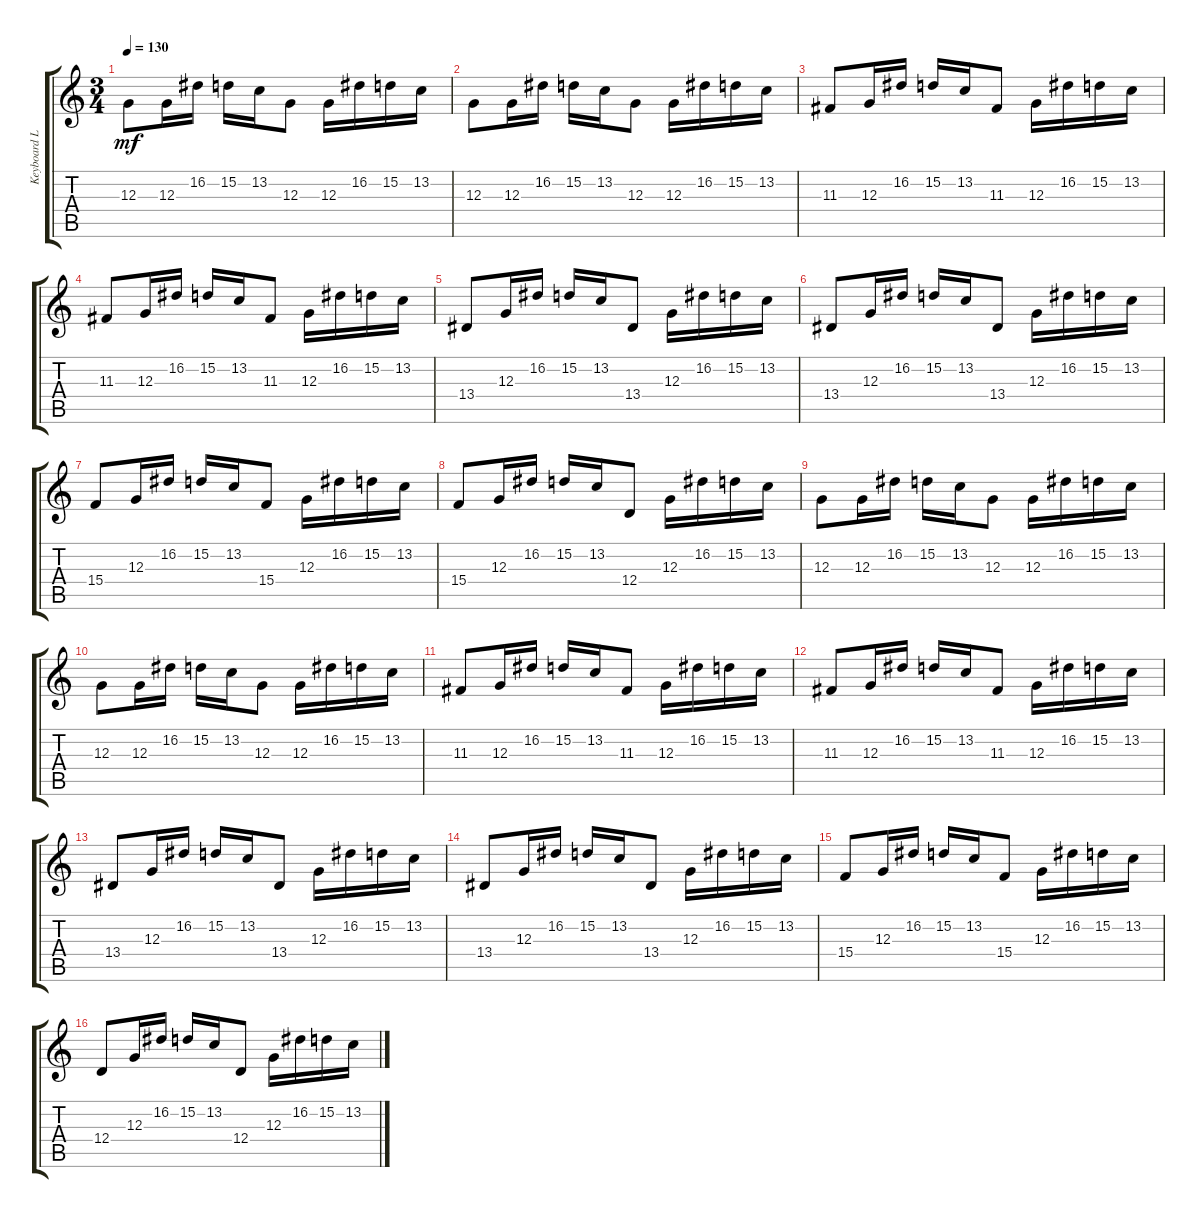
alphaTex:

\track ("Keyboard Lead" "Keyboard L") {instrument stringensemble1}
\staff {score tabs}
\tuning (E4 B3 G3 D3 A2 E2) {hide}
\ts (3 4)
\tempo 130
\tempo 112
\tempo 130
\clef g2
\ks c
12.3.8{dy mf instrument stringensemble1} 12.3.16 16.2.16 15.2.16 13.2.16 12.3.8 12.3.16 16.2.16 15.2.16 13.2.16 |
12.3.8 12.3.16 16.2.16 15.2.16 13.2.16 12.3.8 12.3.16 16.2.16 15.2.16 13.2.16 |
11.3.8 12.3.16 16.2.16 15.2.16 13.2.16 11.3.8 12.3.16 16.2.16 15.2.16 13.2.16 |
11.3.8 12.3.16 16.2.16 15.2.16 13.2.16 11.3.8 12.3.16 16.2.16 15.2.16 13.2.16 |
13.4.8 12.3.16 16.2.16 15.2.16 13.2.16 13.4.8 12.3.16 16.2.16 15.2.16 13.2.16 |
13.4.8 12.3.16 16.2.16 15.2.16 13.2.16 13.4.8 12.3.16 16.2.16 15.2.16 13.2.16 |
15.4.8 12.3.16 16.2.16 15.2.16 13.2.16 15.4.8 12.3.16 16.2.16 15.2.16 13.2.16 |
15.4.8 12.3.16 16.2.16 15.2.16 13.2.16 12.4.8 12.3.16 16.2.16 15.2.16 13.2.16 |
12.3.8 12.3.16 16.2.16 15.2.16 13.2.16 12.3.8 12.3.16 16.2.16 15.2.16 13.2.16 |
12.3.8 12.3.16 16.2.16 15.2.16 13.2.16 12.3.8 12.3.16 16.2.16 15.2.16 13.2.16 |
11.3.8 12.3.16 16.2.16 15.2.16 13.2.16 11.3.8 12.3.16 16.2.16 15.2.16 13.2.16 |
11.3.8 12.3.16 16.2.16 15.2.16 13.2.16 11.3.8 12.3.16 16.2.16 15.2.16 13.2.16 |
13.4.8 12.3.16 16.2.16 15.2.16 13.2.16 13.4.8 12.3.16 16.2.16 15.2.16 13.2.16 |
13.4.8 12.3.16 16.2.16 15.2.16 13.2.16 13.4.8 12.3.16 16.2.16 15.2.16 13.2.16 |
15.4.8 12.3.16 16.2.16 15.2.16 13.2.16 15.4.8 12.3.16 16.2.16 15.2.16 13.2.16 |
12.4.8 12.3.16 16.2.16 15.2.16 13.2.16 12.4.8 12.3.16 16.2.16 15.2.16 13.2.16
